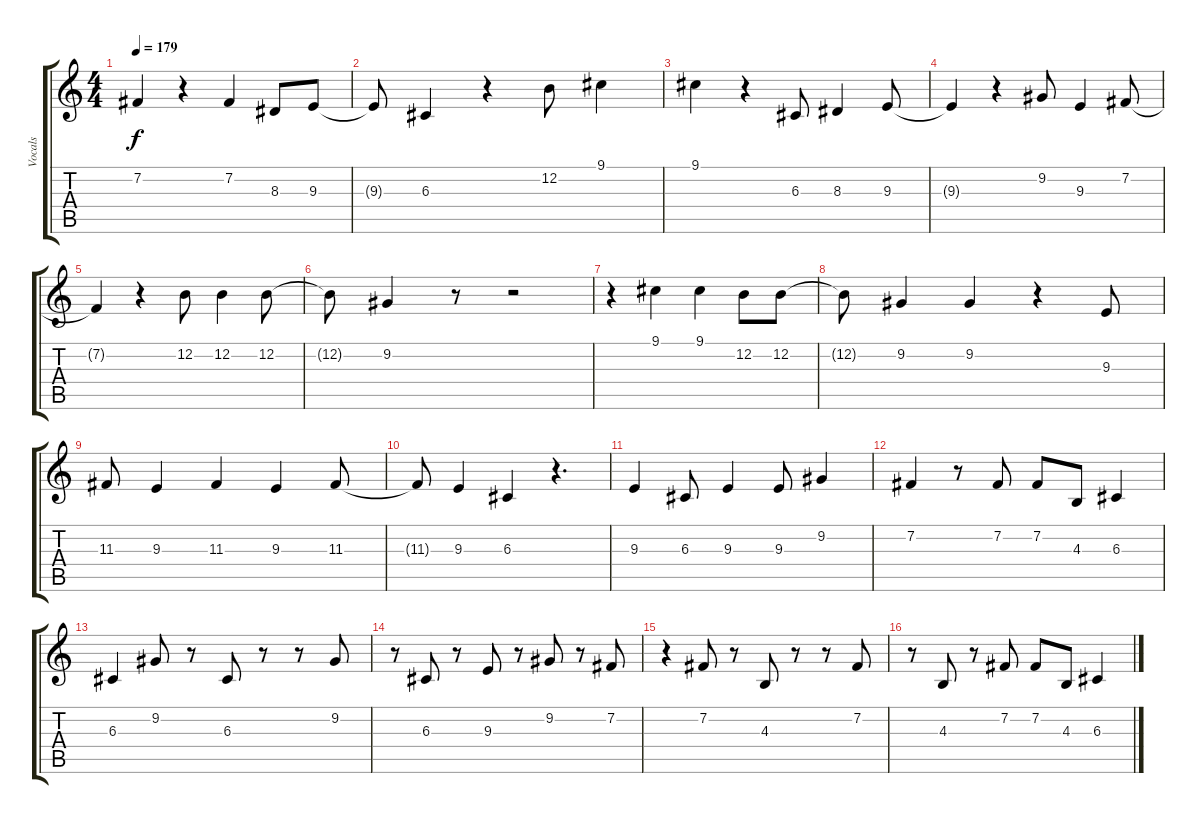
\track ("Vocals" "Vocals") {instrument flute}
\staff {score tabs}
\tuning (E4 B3 G3 D3 A2 E2) {hide}
\ts (4 4)
\tempo 179
\clef g2
\ks c
7.2{t}.4{dy f} r.4 7.2.4 8.3.8 9.3.8 |
9.3{t}.8 6.3.4 r.4 12.2.8 9.1.4 |
9.1.4 r.4 6.3.8 8.3.4 9.3.8 |
9.3{t}.4 r.4 9.2.8 9.3.4 7.2.8 |
7.2{t}.4 r.4 12.2.8 12.2.4 12.2.8 |
12.2{t}.8 9.2.4 r.8 r.2 |
r.4 9.1.4 9.1.4 12.2.8 12.2.8 |
12.2{t}.8 9.2.4 9.2.4 r.4 9.3.8 |
11.3.8 9.3.4 11.3.4 9.3.4 11.3.8 |
11.3{t}.8 9.3.4 6.3.4 r.4{d} |
9.3.4 6.3.8 9.3.4 9.3.8 9.2.4 |
7.2.4 r.8 7.2.8 7.2.8 4.3.8 6.3.4 |
6.3.4 9.2.8 r.8 6.3.8 r.8 r.8 9.2.8 |
r.8 6.3.8 r.8 9.3.8 r.8 9.2.8 r.8 7.2.8 |
r.4 7.2.8 r.8 4.3.8 r.8 r.8 7.2.8 |
r.8 4.3.8 r.8 7.2.8 7.2.8 4.3.8 6.3.4
